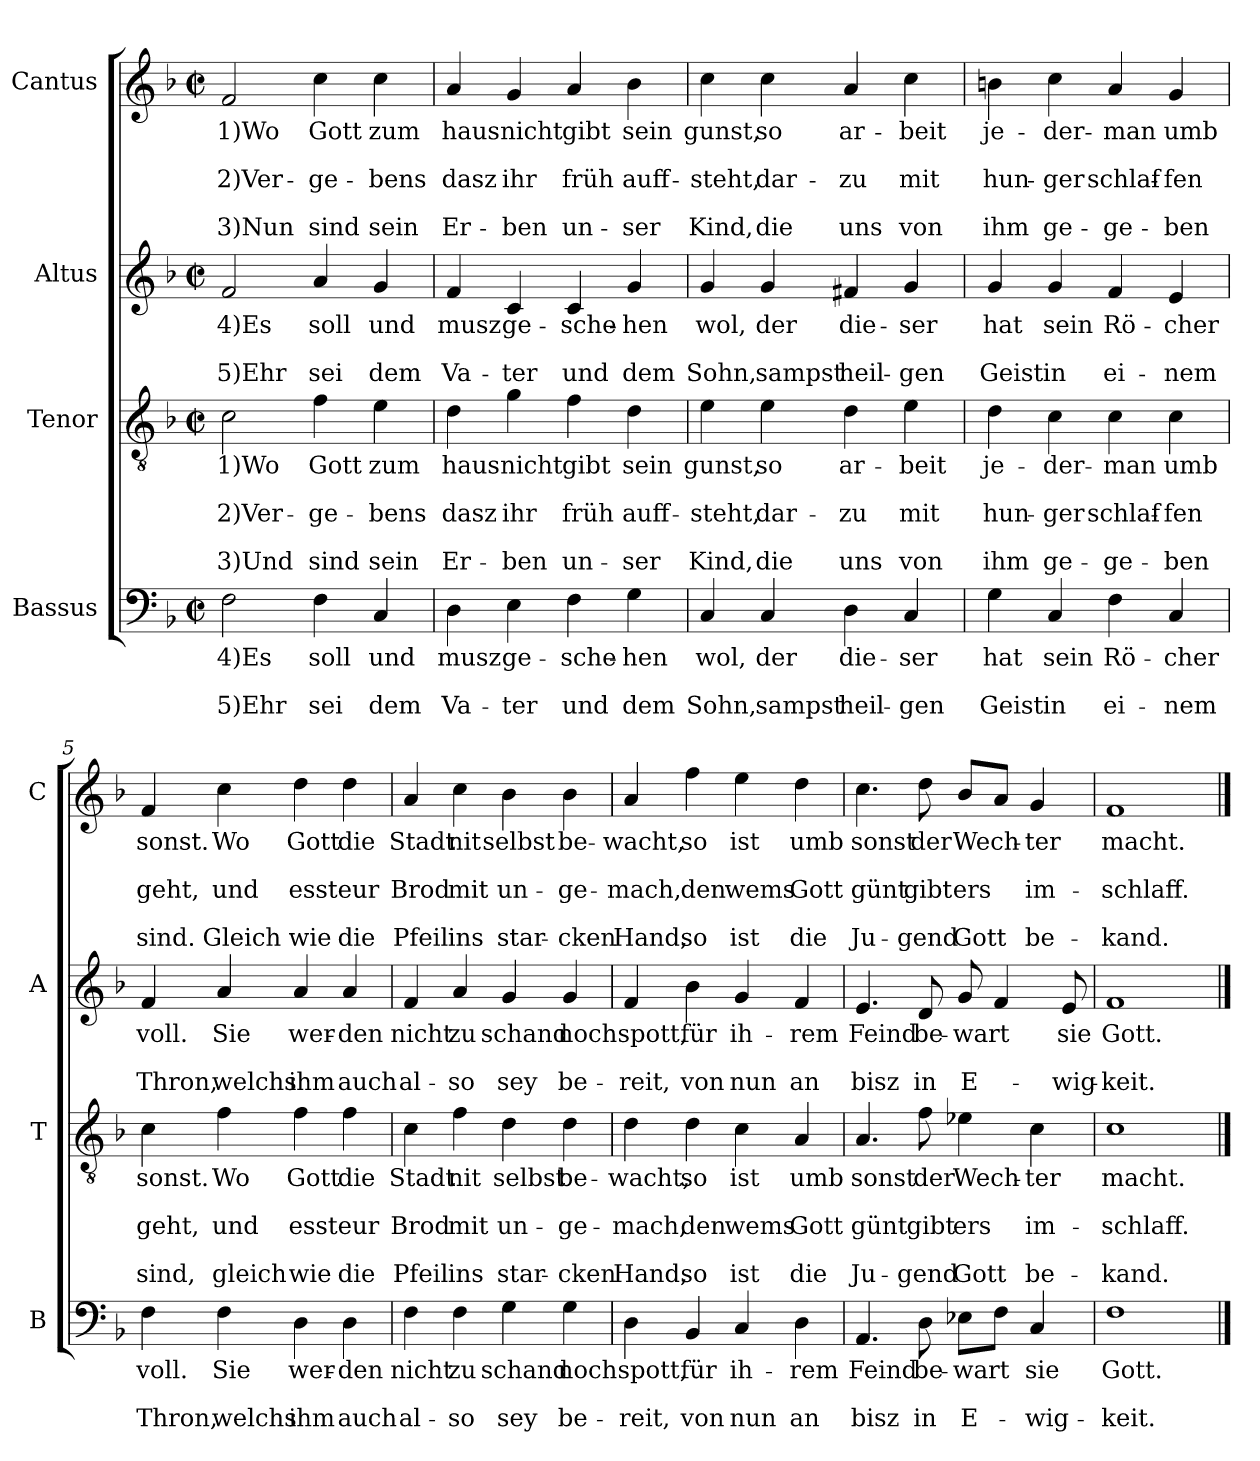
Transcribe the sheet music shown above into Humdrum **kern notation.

**kern	**text	**text	**text	**kern	**text	**text	**text	**text	**text	**kern	**text	**text	**text	**kern	**text	**text	**text	**text	**text
*part4	*part4	*part4	*part4	*part3	*part3	*part3	*part3	*part3	*part3	*part2	*part2	*part2	*part2	*part1	*part1	*part1	*part1	*part1	*part1
*staff4	*staff4	*staff4	*staff4	*staff3	*staff3	*staff3	*staff3	*staff3	*staff3	*staff2	*staff2	*staff2	*staff2	*staff1	*staff1	*staff1	*staff1	*staff1	*staff1
*I"Bassus	*	*	*	*I"Tenor	*	*	*	*	*	*I"Altus	*	*	*	*I"Cantus	*	*	*	*	*
*I'B	*	*	*	*I'T	*	*	*	*	*	*I'A	*	*	*	*I'C	*	*	*	*	*
*clefF4	*	*	*	*clefGv2	*	*	*	*	*	*clefG2	*	*	*	*clefG2	*	*	*	*	*
*k[b-]	*	*	*	*k[b-]	*	*	*	*	*	*k[b-]	*	*	*	*k[b-]	*	*	*	*	*
*F:	*	*	*	*F:	*	*	*	*	*	*F:	*	*	*	*F:	*	*	*	*	*
*M2/2	*	*	*	*M2/2	*	*	*	*	*	*M2/2	*	*	*	*M2/2	*	*	*	*	*
*met(c|)	*	*	*	*met(c|)	*	*	*	*	*	*met(c|)	*	*	*	*met(c|)	*	*	*	*	*
=1	=1	=1	=1	=1	=1	=1	=1	=1	=1	=1	=1	=1	=1	=1	=1	=1	=1	=1	=1
!	!LO:LY:b	!	!LO:LY:b	!	!LO:LY:b	!	!LO:LY:b	!	!LO:LY:b	!	!LO:LY:b	!	!LO:LY:b	!	!LO:LY:b	!	!LO:LY:b	!	!LO:LY:b
2F\	4)Es	.	5)Ehr	2c\	1)Wo	.	2)Ver-	.	3)Und	2f/	4)Es	.	5)Ehr	2f/	1)Wo	.	2)Ver-	.	3)Nun
!	!LO:LY:b	!	!LO:LY:b	!	!LO:LY:b	!	!LO:LY:b	!	!LO:LY:b	!	!LO:LY:b	!	!LO:LY:b	!	!LO:LY:b	!	!LO:LY:b	!	!LO:LY:b
4F\	soll	.	sei	4f\	Gott	.	-ge-	.	sind	4a/	soll	.	sei	4cc\	Gott	.	-ge-	.	sind
!	!LO:LY:b	!	!LO:LY:b	!	!LO:LY:b	!	!LO:LY:b	!	!LO:LY:b	!	!LO:LY:b	!	!LO:LY:b	!	!LO:LY:b	!	!LO:LY:b	!	!LO:LY:b
4C/	und	.	dem	4e\	zum	.	-bens	.	sein	4g/	und	.	dem	4cc\	zum	.	-bens	.	sein
=2	=2	=2	=2	=2	=2	=2	=2	=2	=2	=2	=2	=2	=2	=2	=2	=2	=2	=2	=2
!	!LO:LY:b	!	!LO:LY:b	!	!LO:LY:b	!	!LO:LY:b	!	!LO:LY:b	!	!LO:LY:b	!	!LO:LY:b	!	!LO:LY:b	!	!LO:LY:b	!	!LO:LY:b
4D\	musz	.	Va-	4d\	haus	.	dasz	.	Er-	4f/	musz	.	Va-	4a/	haus	.	dasz	.	Er-
!	!LO:LY:b	!	!LO:LY:b	!	!LO:LY:b	!	!LO:LY:b	!	!LO:LY:b	!	!LO:LY:b	!	!LO:LY:b	!	!LO:LY:b	!	!LO:LY:b	!	!LO:LY:b
4E\	ge-	.	-ter	4g\	nicht	.	ihr	.	-ben	4c/	ge-	.	-ter	4g/	nicht	.	ihr	.	-ben
!	!LO:LY:b	!	!LO:LY:b	!	!LO:LY:b	!	!LO:LY:b	!	!LO:LY:b	!	!LO:LY:b	!	!LO:LY:b	!	!LO:LY:b	!	!LO:LY:b	!	!LO:LY:b
4F\	-sche-	.	und	4f\	gibt	.	früh	.	un-	4c/	-sche-	.	und	4a/	gibt	.	früh	.	un-
!	!LO:LY:b	!	!LO:LY:b	!	!LO:LY:b	!	!LO:LY:b	!	!LO:LY:b	!	!LO:LY:b	!	!LO:LY:b	!	!LO:LY:b	!	!LO:LY:b	!	!LO:LY:b
4G\	-hen	.	dem	4d\	sein	.	auff-	.	-ser	4g/	-hen	.	dem	4b-\	sein	.	auff-	.	-ser
=3	=3	=3	=3	=3	=3	=3	=3	=3	=3	=3	=3	=3	=3	=3	=3	=3	=3	=3	=3
!	!LO:LY:b	!	!LO:LY:b	!	!LO:LY:b	!	!LO:LY:b	!	!LO:LY:b	!	!LO:LY:b	!	!LO:LY:b	!	!LO:LY:b	!	!LO:LY:b	!	!LO:LY:b
4C/	wol,	.	Sohn,	4e\	gunst,	.	-steht,	.	Kind,	4g/	wol,	.	Sohn,	4cc\	gunst,	.	-steht,	.	Kind,
!	!LO:LY:b	!	!LO:LY:b	!	!LO:LY:b	!	!LO:LY:b	!	!LO:LY:b	!	!LO:LY:b	!	!LO:LY:b	!	!LO:LY:b	!	!LO:LY:b	!	!LO:LY:b
4C/	der	.	sampst	4e\	so	.	dar-	.	die	4g/	der	.	sampst	4cc\	so	.	dar-	.	die
!	!LO:LY:b	!	!LO:LY:b	!	!LO:LY:b	!	!LO:LY:b	!	!LO:LY:b	!	!LO:LY:b	!	!LO:LY:b	!	!LO:LY:b	!	!LO:LY:b	!	!LO:LY:b
4D\	die-	.	heil-	4d\	ar-	.	-zu	.	uns	4f#X/	die-	.	heil-	4a/	ar-	.	-zu	.	uns
!	!LO:LY:b	!	!LO:LY:b	!	!LO:LY:b	!	!LO:LY:b	!	!LO:LY:b	!	!LO:LY:b	!	!LO:LY:b	!	!LO:LY:b	!	!LO:LY:b	!	!LO:LY:b
4C/	-ser	.	-gen	4e\	-beit	.	mit	.	von	4g/	-ser	.	-gen	4cc\	-beit	.	mit	.	von
!!LO:LB:g=z
=4	=4	=4	=4	=4	=4	=4	=4	=4	=4	=4	=4	=4	=4	=4	=4	=4	=4	=4	=4
!	!LO:LY:b	!	!LO:LY:b	!	!LO:LY:b	!	!LO:LY:b	!	!LO:LY:b	!	!LO:LY:b	!	!LO:LY:b	!	!LO:LY:b	!	!LO:LY:b	!	!LO:LY:b
4G\	hat	.	Geist	4d\	je-	.	hun-	.	ihm	4g/	hat	.	Geist	4bn\	je-	.	hun-	.	ihm
!	!LO:LY:b	!	!LO:LY:b	!	!LO:LY:b	!	!LO:LY:b	!	!LO:LY:b	!	!LO:LY:b	!	!LO:LY:b	!	!LO:LY:b	!	!LO:LY:b	!	!LO:LY:b
4C/	sein	.	in	4c\	-der-	.	-ger	.	ge-	4g/	sein	.	in	4cc\	-der-	.	-ger	.	ge-
!	!LO:LY:b	!	!LO:LY:b	!	!LO:LY:b	!	!LO:LY:b	!	!LO:LY:b	!	!LO:LY:b	!	!LO:LY:b	!	!LO:LY:b	!	!LO:LY:b	!	!LO:LY:b
4F\	Rö-	.	ei-	4c\	-man	.	schlaf-	.	-ge-	4f/	Rö-	.	ei-	4a/	-man	.	schlaf-	.	-ge-
!	!LO:LY:b	!	!LO:LY:b	!	!LO:LY:b	!	!LO:LY:b	!	!LO:LY:b	!	!LO:LY:b	!	!LO:LY:b	!	!LO:LY:b	!	!LO:LY:b	!	!LO:LY:b
4C/	-cher	.	-nem	4c\	umb	.	-fen	.	-ben	4e/	-cher	.	-nem	4g/	umb	.	-fen	.	-ben
=5	=5	=5	=5	=5	=5	=5	=5	=5	=5	=5	=5	=5	=5	=5	=5	=5	=5	=5	=5
!	!LO:LY:b	!	!LO:LY:b	!	!LO:LY:b	!	!LO:LY:b	!	!LO:LY:b	!	!LO:LY:b	!	!LO:LY:b	!	!LO:LY:b	!	!LO:LY:b	!	!LO:LY:b
4F\	voll.	.	Thron,	4c\	sonst.	.	geht,	.	sind,	4f/	voll.	.	Thron,	4f/	sonst.	.	geht,	.	sind.
!	!LO:LY:b	!	!LO:LY:b	!	!LO:LY:b	!	!LO:LY:b	!	!LO:LY:b	!	!LO:LY:b	!	!LO:LY:b	!	!LO:LY:b	!	!LO:LY:b	!	!LO:LY:b
4F\	Sie	.	welchs	4f\	Wo	.	und	.	gleich	4a/	Sie	.	welchs	4cc\	Wo	.	und	.	Gleich
!	!LO:LY:b	!	!LO:LY:b	!	!LO:LY:b	!	!LO:LY:b	!	!LO:LY:b	!	!LO:LY:b	!	!LO:LY:b	!	!LO:LY:b	!	!LO:LY:b	!	!LO:LY:b
4D\	wer-	.	ihm	4f\	Gott	.	esst	.	wie	4a/	wer-	.	ihm	4dd\	Gott	.	esst	.	wie
!	!LO:LY:b	!	!LO:LY:b	!	!LO:LY:b	!	!LO:LY:b	!	!LO:LY:b	!	!LO:LY:b	!	!LO:LY:b	!	!LO:LY:b	!	!LO:LY:b	!	!LO:LY:b
4D\	-den	.	auch	4f\	die	.	eur	.	die	4a/	-den	.	auch	4dd\	die	.	eur	.	die
=6	=6	=6	=6	=6	=6	=6	=6	=6	=6	=6	=6	=6	=6	=6	=6	=6	=6	=6	=6
!	!LO:LY:b	!	!LO:LY:b	!	!LO:LY:b	!	!LO:LY:b	!	!LO:LY:b	!	!LO:LY:b	!	!LO:LY:b	!	!LO:LY:b	!	!LO:LY:b	!	!LO:LY:b
4F\	nicht	.	al-	4c\	Stadt	.	Brod	.	Pfeil	4f/	nicht	.	al-	4a/	Stadt	.	Brod	.	Pfeil
!	!LO:LY:b	!	!LO:LY:b	!	!LO:LY:b	!	!LO:LY:b	!	!LO:LY:b	!	!LO:LY:b	!	!LO:LY:b	!	!LO:LY:b	!	!LO:LY:b	!	!LO:LY:b
4F\	zu	.	-so	4f\	nit	.	mit	.	ins	4a/	zu	.	-so	4cc\	nit	.	mit	.	ins
!	!LO:LY:b	!	!LO:LY:b	!	!LO:LY:b	!	!LO:LY:b	!	!LO:LY:b	!	!LO:LY:b	!	!LO:LY:b	!	!LO:LY:b	!	!LO:LY:b	!	!LO:LY:b
4G\	schand	.	sey	4d\	selbst	.	un-	.	star-	4g/	schand	.	sey	4b-\	selbst	.	un-	.	star-
!	!LO:LY:b	!	!LO:LY:b	!	!LO:LY:b	!	!LO:LY:b	!	!LO:LY:b	!	!LO:LY:b	!	!LO:LY:b	!	!LO:LY:b	!	!LO:LY:b	!	!LO:LY:b
4G\	noch	.	be-	4d\	be-	.	-ge-	.	-cken	4g/	noch	.	be-	4b-\	be-	.	-ge-	.	-cken
!!LO:PB:g=z
=7	=7	=7	=7	=7	=7	=7	=7	=7	=7	=7	=7	=7	=7	=7	=7	=7	=7	=7	=7
!	!LO:LY:b	!	!LO:LY:b	!	!LO:LY:b	!	!LO:LY:b	!	!LO:LY:b	!	!LO:LY:b	!	!LO:LY:b	!	!LO:LY:b	!	!LO:LY:b	!	!LO:LY:b
4D\	spott,	.	-reit,	4d\	-wacht,	.	-mach,	.	Hand,	4f/	spott,	.	-reit,	4a/	-wacht,	.	-mach,	.	Hand,
!	!LO:LY:b	!	!LO:LY:b	!	!LO:LY:b	!	!LO:LY:b	!	!LO:LY:b	!	!LO:LY:b	!	!LO:LY:b	!	!LO:LY:b	!	!LO:LY:b	!	!LO:LY:b
4BB-/	für	.	von	4d\	so	.	den	.	so	4b-\	für	.	von	4ff\	so	.	den	.	so
!	!LO:LY:b	!	!LO:LY:b	!	!LO:LY:b	!	!LO:LY:b	!	!LO:LY:b	!	!LO:LY:b	!	!LO:LY:b	!	!LO:LY:b	!	!LO:LY:b	!	!LO:LY:b
4C/	ih-	.	nun	4c\	ist	.	wems	.	ist	4g/	ih-	.	nun	4ee\	ist	.	wems	.	ist
!	!LO:LY:b	!	!LO:LY:b	!	!LO:LY:b	!	!LO:LY:b	!	!LO:LY:b	!	!LO:LY:b	!	!LO:LY:b	!	!LO:LY:b	!	!LO:LY:b	!	!LO:LY:b
4D\	-rem	.	an	4A/	umb	.	Gott	.	die	4f/	-rem	.	an	4dd\	umb	.	Gott	.	die
=8	=8	=8	=8	=8	=8	=8	=8	=8	=8	=8	=8	=8	=8	=8	=8	=8	=8	=8	=8
!	!LO:LY:b	!	!LO:LY:b	!	!LO:LY:b	!	!LO:LY:b	!	!LO:LY:b	!	!LO:LY:b	!	!LO:LY:b	!	!LO:LY:b	!	!LO:LY:b	!	!LO:LY:b
4.AA/	Feind	.	bisz	4.A/	sonst	.	günt	.	Ju-	4.e/	Feind	.	bisz	4.cc\	sonst	.	günt	.	Ju-
!	!LO:LY:b	!	!LO:LY:b	!	!LO:LY:b	!	!LO:LY:b	!	!LO:LY:b	!	!LO:LY:b	!	!LO:LY:b	!	!LO:LY:b	!	!LO:LY:b	!	!LO:LY:b
8D\	be-	.	in	8f\	der	.	gibt	.	-gend	8d/	be-	.	in	8dd\	der	.	gibt	.	-gend
!	!LO:LY:b	!	!LO:LY:b	!	!LO:LY:b	!	!LO:LY:b	!	!LO:LY:b	!	!LO:LY:b	!	!LO:LY:b	!	!LO:LY:b	!	!LO:LY:b	!	!LO:LY:b
8E-X\L	-wart	.	E-	4e-X\	Wech-	.	ers	.	Gott	8g/	-wart	.	E-	8b-/L	Wech-	.	ers	.	Gott
8F\J	.	.	.	.	.	.	.	.	.	4f/	.	.	.	8a/J	.	.	.	.	.
!	!LO:LY:b	!	!LO:LY:b	!	!LO:LY:b	!	!LO:LY:b	!	!LO:LY:b	!	!	!	!	!	!LO:LY:b	!	!LO:LY:b	!	!LO:LY:b
4C/	sie	.	-wig-	4c\	-ter	.	im-	.	be-	.	.	.	.	4g/	-ter	.	im-	.	be-
!	!	!	!	!	!	!	!	!	!	!	!LO:LY:b	!	!LO:LY:b	!	!	!	!	!	!
.	.	.	.	.	.	.	.	.	.	8e/	sie	.	-wig-	.	.	.	.	.	.
=9	=9	=9	=9	=9	=9	=9	=9	=9	=9	=9	=9	=9	=9	=9	=9	=9	=9	=9	=9
!	!LO:LY:b	!	!LO:LY:b	!	!LO:LY:b	!	!LO:LY:b	!	!LO:LY:b	!	!LO:LY:b	!	!LO:LY:b	!	!LO:LY:b	!	!LO:LY:b	!	!LO:LY:b
1F	Gott.	.	-keit.	1c	macht.	.	-schlaff.	.	-kand.	1f	Gott.	.	-keit.	1f	macht.	.	-schlaff.	.	-kand.
==	==	==	==	==	==	==	==	==	==	==	==	==	==	==	==	==	==	==	==
*-	*-	*-	*-	*-	*-	*-	*-	*-	*-	*-	*-	*-	*-	*-	*-	*-	*-	*-	*-
